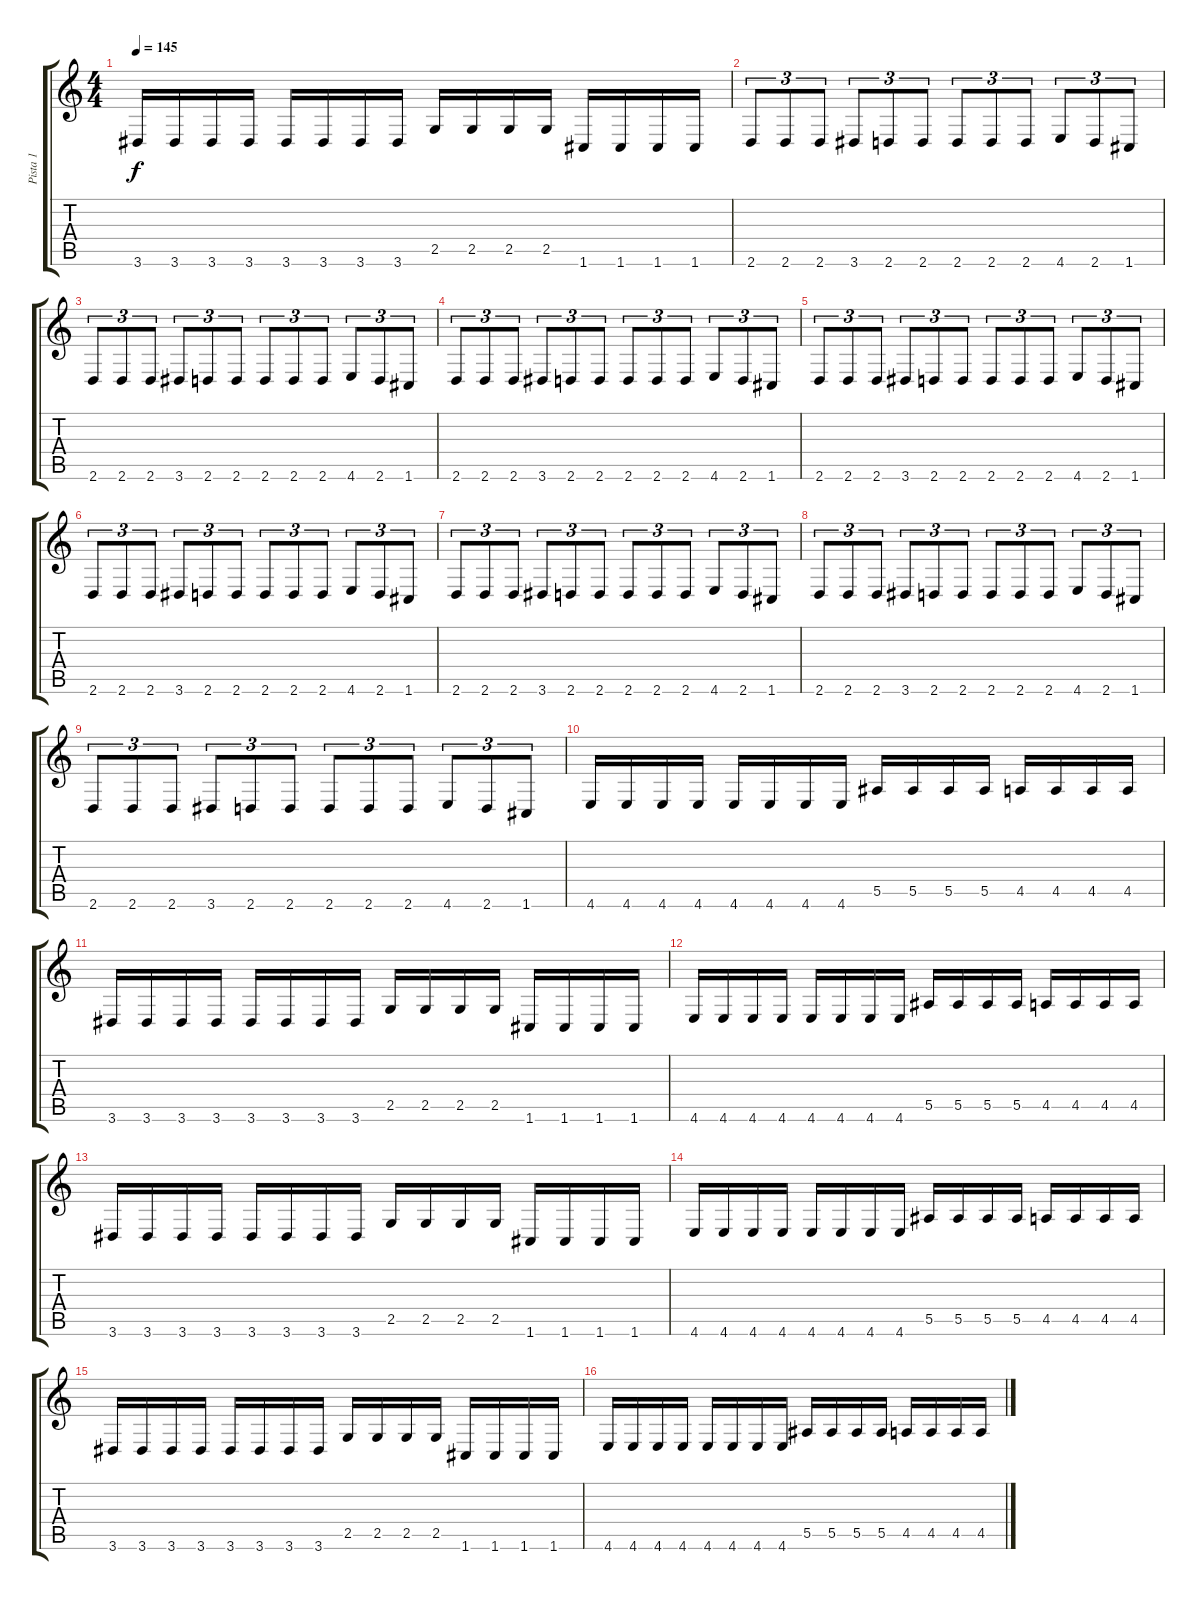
\track ("Pista 1" "Pista 1") {instrument distortionguitar}
\staff {score tabs}
\tuning (C4 G3 Eb3 Bb2 F2 C2) {hide}
\ts (4 4)
\tempo 145
\clef g2
\ks c
3.6.16{dy f} 3.6.16 3.6.16 3.6.16 3.6.16 3.6.16 3.6.16 3.6.16 2.5.16 2.5.16 2.5.16 2.5.16 1.6.16 1.6.16 1.6.16 1.6.16 |
2.6.8{tu (3 2)} 2.6.8{tu (3 2)} 2.6.8{tu (3 2)} 3.6.8{tu (3 2)} 2.6.8{tu (3 2)} 2.6.8{tu (3 2)} 2.6.8{tu (3 2)} 2.6.8{tu (3 2)} 2.6.8{tu (3 2)} 4.6.8{tu (3 2)} 2.6.8{tu (3 2)} 1.6.8{tu (3 2)} |
2.6.8{tu (3 2)} 2.6.8{tu (3 2)} 2.6.8{tu (3 2)} 3.6.8{tu (3 2)} 2.6.8{tu (3 2)} 2.6.8{tu (3 2)} 2.6.8{tu (3 2)} 2.6.8{tu (3 2)} 2.6.8{tu (3 2)} 4.6.8{tu (3 2)} 2.6.8{tu (3 2)} 1.6.8{tu (3 2)} |
2.6.8{tu (3 2)} 2.6.8{tu (3 2)} 2.6.8{tu (3 2)} 3.6.8{tu (3 2)} 2.6.8{tu (3 2)} 2.6.8{tu (3 2)} 2.6.8{tu (3 2)} 2.6.8{tu (3 2)} 2.6.8{tu (3 2)} 4.6.8{tu (3 2)} 2.6.8{tu (3 2)} 1.6.8{tu (3 2)} |
2.6.8{tu (3 2)} 2.6.8{tu (3 2)} 2.6.8{tu (3 2)} 3.6.8{tu (3 2)} 2.6.8{tu (3 2)} 2.6.8{tu (3 2)} 2.6.8{tu (3 2)} 2.6.8{tu (3 2)} 2.6.8{tu (3 2)} 4.6.8{tu (3 2)} 2.6.8{tu (3 2)} 1.6.8{tu (3 2)} |
2.6.8{tu (3 2)} 2.6.8{tu (3 2)} 2.6.8{tu (3 2)} 3.6.8{tu (3 2)} 2.6.8{tu (3 2)} 2.6.8{tu (3 2)} 2.6.8{tu (3 2)} 2.6.8{tu (3 2)} 2.6.8{tu (3 2)} 4.6.8{tu (3 2)} 2.6.8{tu (3 2)} 1.6.8{tu (3 2)} |
2.6.8{tu (3 2)} 2.6.8{tu (3 2)} 2.6.8{tu (3 2)} 3.6.8{tu (3 2)} 2.6.8{tu (3 2)} 2.6.8{tu (3 2)} 2.6.8{tu (3 2)} 2.6.8{tu (3 2)} 2.6.8{tu (3 2)} 4.6.8{tu (3 2)} 2.6.8{tu (3 2)} 1.6.8{tu (3 2)} |
2.6.8{tu (3 2)} 2.6.8{tu (3 2)} 2.6.8{tu (3 2)} 3.6.8{tu (3 2)} 2.6.8{tu (3 2)} 2.6.8{tu (3 2)} 2.6.8{tu (3 2)} 2.6.8{tu (3 2)} 2.6.8{tu (3 2)} 4.6.8{tu (3 2)} 2.6.8{tu (3 2)} 1.6.8{tu (3 2)} |
2.6.8{tu (3 2)} 2.6.8{tu (3 2)} 2.6.8{tu (3 2)} 3.6.8{tu (3 2)} 2.6.8{tu (3 2)} 2.6.8{tu (3 2)} 2.6.8{tu (3 2)} 2.6.8{tu (3 2)} 2.6.8{tu (3 2)} 4.6.8{tu (3 2)} 2.6.8{tu (3 2)} 1.6.8{tu (3 2)} |
4.6.16 4.6.16 4.6.16 4.6.16 4.6.16 4.6.16 4.6.16 4.6.16 5.5.16 5.5.16 5.5.16 5.5.16 4.5.16 4.5.16 4.5.16 4.5.16 |
3.6.16 3.6.16 3.6.16 3.6.16 3.6.16 3.6.16 3.6.16 3.6.16 2.5.16 2.5.16 2.5.16 2.5.16 1.6.16 1.6.16 1.6.16 1.6.16 |
4.6.16 4.6.16 4.6.16 4.6.16 4.6.16 4.6.16 4.6.16 4.6.16 5.5.16 5.5.16 5.5.16 5.5.16 4.5.16 4.5.16 4.5.16 4.5.16 |
3.6.16 3.6.16 3.6.16 3.6.16 3.6.16 3.6.16 3.6.16 3.6.16 2.5.16 2.5.16 2.5.16 2.5.16 1.6.16 1.6.16 1.6.16 1.6.16 |
4.6.16 4.6.16 4.6.16 4.6.16 4.6.16 4.6.16 4.6.16 4.6.16 5.5.16 5.5.16 5.5.16 5.5.16 4.5.16 4.5.16 4.5.16 4.5.16 |
3.6.16 3.6.16 3.6.16 3.6.16 3.6.16 3.6.16 3.6.16 3.6.16 2.5.16 2.5.16 2.5.16 2.5.16 1.6.16 1.6.16 1.6.16 1.6.16 |
4.6.16 4.6.16 4.6.16 4.6.16 4.6.16 4.6.16 4.6.16 4.6.16 5.5.16 5.5.16 5.5.16 5.5.16 4.5.16 4.5.16 4.5.16 4.5.16
